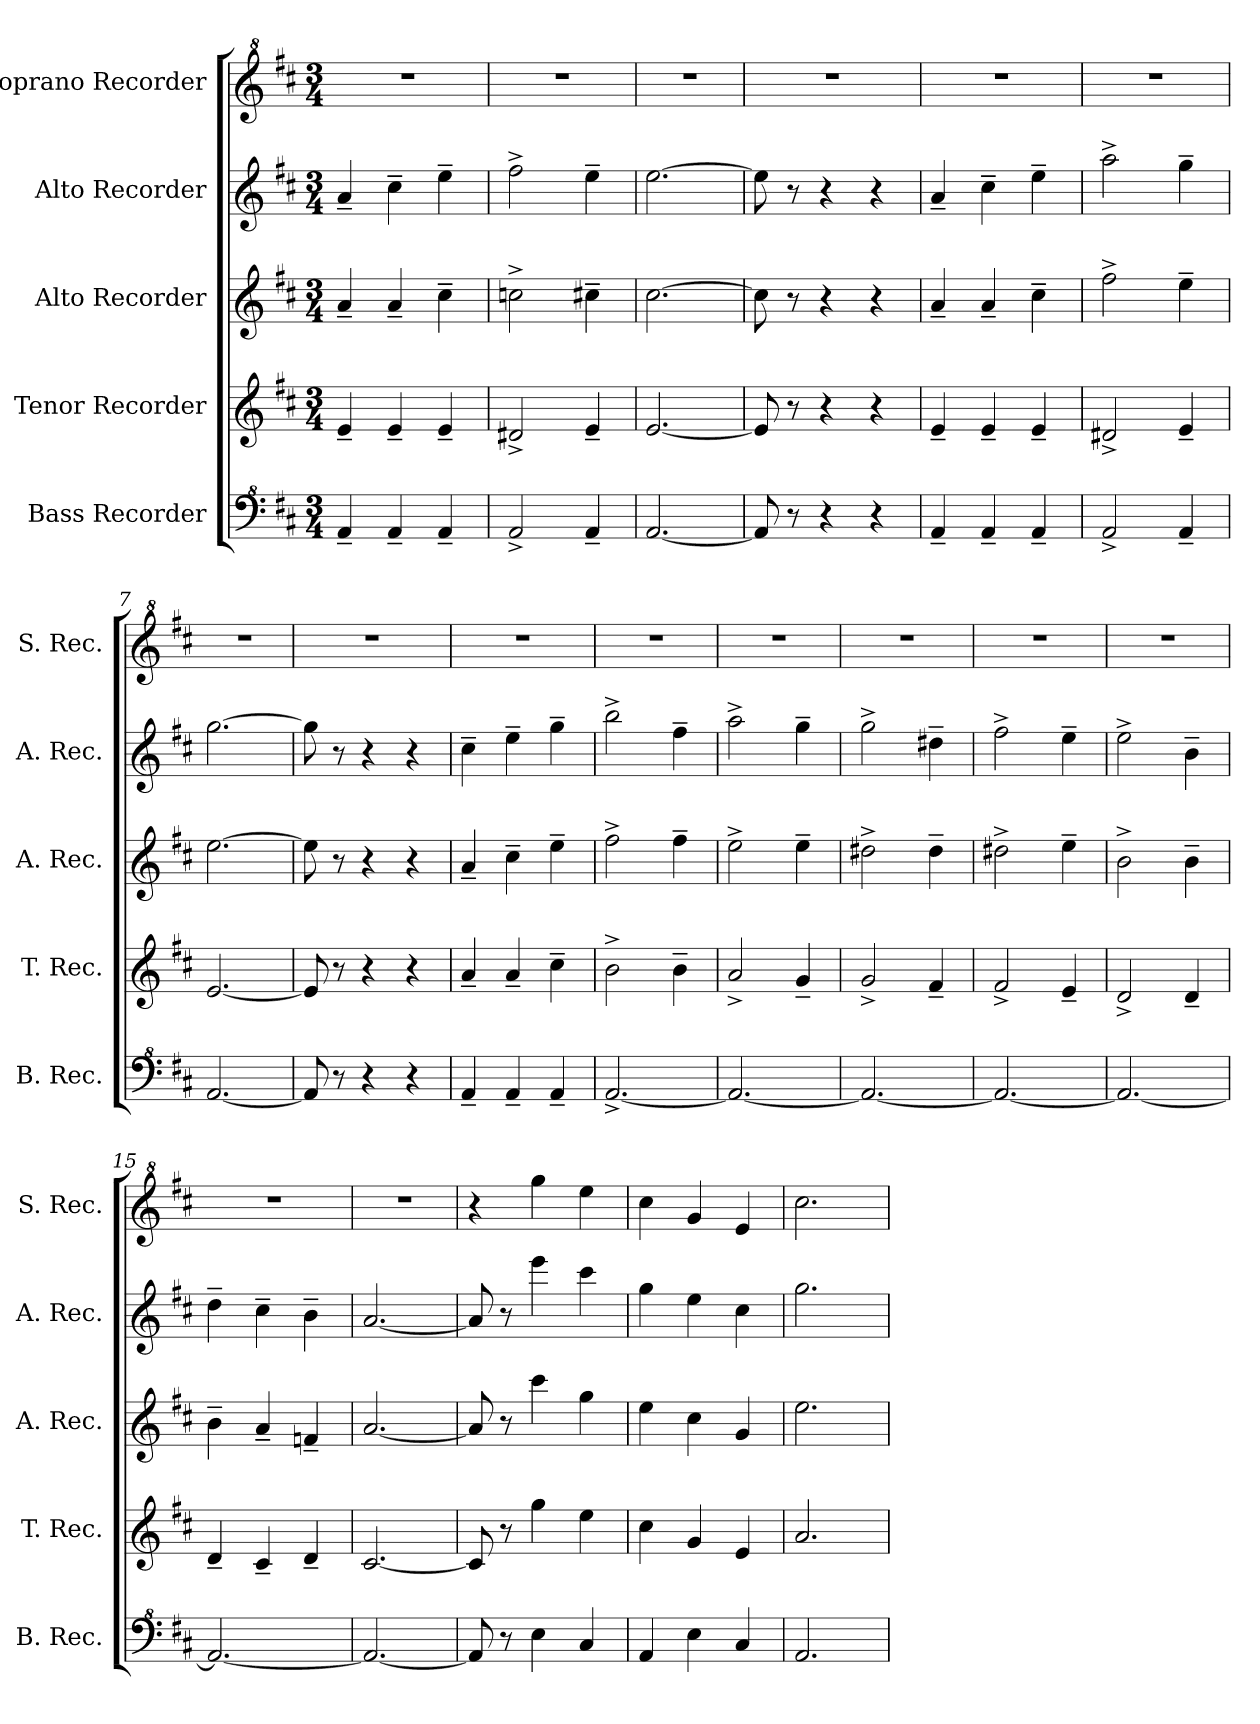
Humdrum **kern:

**kern	**kern	**kern	**kern	**kern
*part5	*part4	*part3	*part2	*part1
*staff5	*staff4	*staff3	*staff2	*staff1
*I"Bass Recorder	*I"Tenor Recorder	*I"Alto Recorder	*I"Alto Recorder	*I"Soprano Recorder
*I'B. Rec.	*I'T. Rec.	*I'A. Rec.	*I'A. Rec.	*I'S. Rec.
*clefF^4	*clefG2	*clefG2	*clefG2	*clefG^2
*k[f#c#]	*k[f#c#]	*k[f#c#]	*k[f#c#]	*k[f#c#]
*M3/4	*M3/4	*M3/4	*M3/4	*M3/4
=1	=1	=1	=1	=1
4A~/	4e~/	4a~/	4a~/	2.r
4A~/	4e~/	4a~/	4cc#~\	.
4A~/	4e~/	4cc#~\	4ee~\	.
=2	=2	=2	=2	=2
2A^/	2d#X^/	2ccn^\	2ff#^\	2.r
4A~/	4e~/	4cc#X~\	4ee~\	.
=3	=3	=3	=3	=3
[2.A/	[2.e/	[2.cc#\	[2.ee\	2.r
=4	=4	=4	=4	=4
8A/]	8e/]	8cc#\]	8ee\]	2.r
8r	8r	8r	8r	.
4r	4r	4r	4r	.
4r	4r	4r	4r	.
=5	=5	=5	=5	=5
4A~/	4e~/	4a~/	4a~/	2.r
4A~/	4e~/	4a~/	4cc#~\	.
4A~/	4e~/	4cc#~\	4ee~\	.
=6	=6	=6	=6	=6
2A^/	2d#X^/	2ff#^\	2aa^\	2.r
4A~/	4e~/	4ee~\	4gg~\	.
=7	=7	=7	=7	=7
[2.A/	[2.e/	[2.ee\	[2.gg\	2.r
=8	=8	=8	=8	=8
8A/]	8e/]	8ee\]	8gg\]	2.r
8r	8r	8r	8r	.
4r	4r	4r	4r	.
4r	4r	4r	4r	.
=9	=9	=9	=9	=9
4A~/	4a~/	4a~/	4cc#~\	2.r
4A~/	4a~/	4cc#~\	4ee~\	.
4A~/	4cc#~\	4ee~\	4gg~\	.
=10	=10	=10	=10	=10
[2.A^/	2b^\	2ff#^\	2bb^\	2.r
.	4b~\	4ff#~\	4ff#~\	.
=11	=11	=11	=11	=11
2.A/_	2a^/	2ee^\	2aa^\	2.r
.	4g~/	4ee~\	4gg~\	.
=12	=12	=12	=12	=12
2.A/_	2g^/	2dd#X^\	2gg^\	2.r
.	4f#~/	4dd#~\	4dd#X~\	.
=13	=13	=13	=13	=13
2.A/_	2f#^/	2dd#X^\	2ff#^\	2.r
.	4e~/	4ee~\	4ee~\	.
=14	=14	=14	=14	=14
2.A/_	2d^/	2b^\	2ee^\	2.r
.	4d~/	4b~\	4b~\	.
=15	=15	=15	=15	=15
2.A/_	4d~/	4b~\	4dd~\	2.r
.	4c#~/	4a~/	4cc#~\	.
.	4d~/	4fn~/	4b~\	.
=16	=16	=16	=16	=16
2.A/_	[2.c#/	[2.a/	[2.a/	2.r
=17	=17	=17	=17	=17
8A/]	8c#/]	8a/]	8a/]	4r
8r	8r	8r	8r	.
4e\	4gg\	4ccc#\	4eee\	4ggg\
4c#/	4ee\	4gg\	4ccc#\	4eee\
!!LO:LB:g=z
=18	=18	=18	=18	=18
4A/	4cc#\	4ee\	4gg\	4ccc#\
4e\	4g/	4cc#\	4ee\	4gg/
4c#/	4e/	4g/	4cc#\	4ee/
=19	=19	=19	=19	=19
2.A/	2.a/	2.ee\	2.gg\	2.ccc#\
=	=	=	=	=
*-	*-	*-	*-	*-
